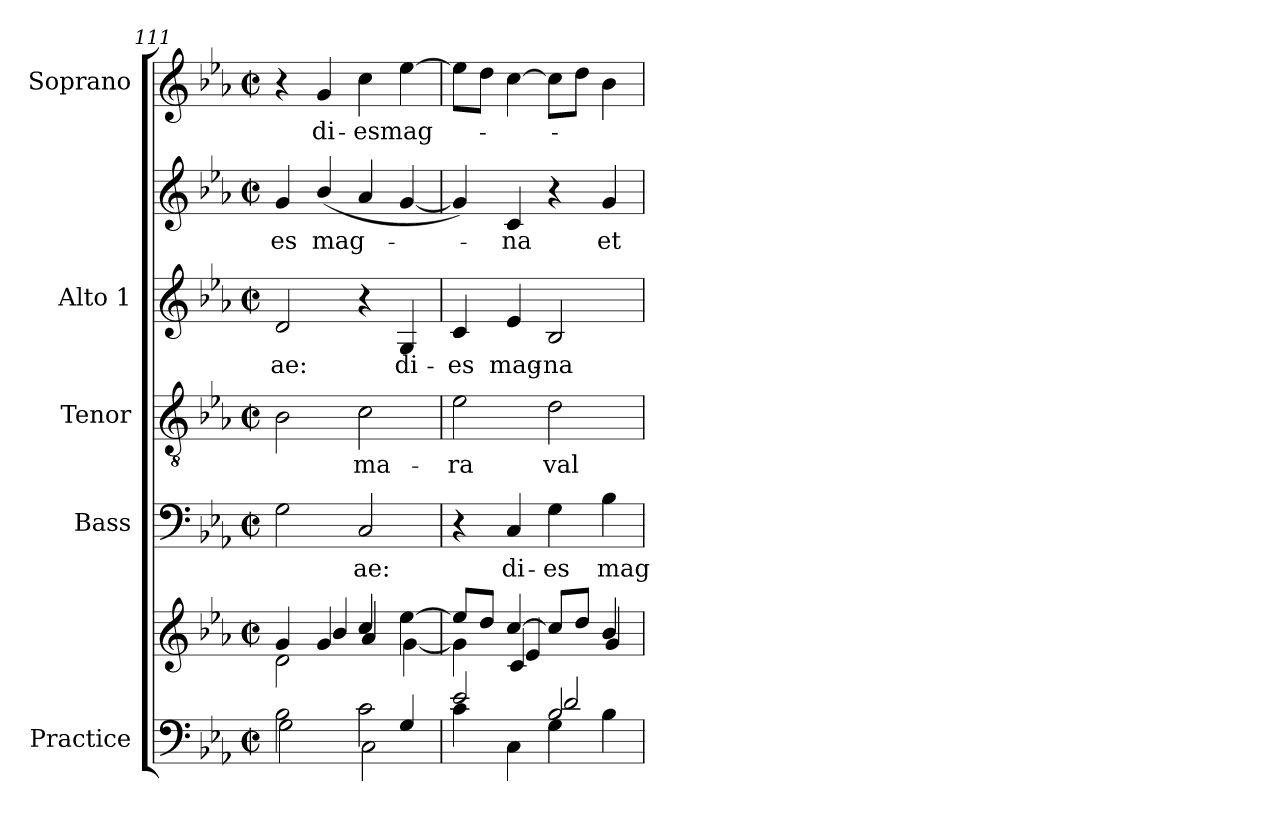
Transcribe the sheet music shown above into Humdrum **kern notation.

**kern	**kern	**kern	**text	**kern	**text	**kern	**text	**kern	**text	**kern	**text
*part5	*part5	*part4	*part4	*part3	*part3	*part2	*part2	*part2	*part2	*part1	*part1
*staff7	*staff6	*staff5	*staff5	*staff4	*staff4	*staff3	*staff3	*staff2	*staff2	*staff1	*staff1
*I"Practice	*	*I"Bass	*	*I"Tenor	*	*I"Alto 1	*	*	*	*I"Soprano	*
*	*	*I'B	*	*I'T	*	*I'A	*	*	*	*I'S	*
*clefF4	*clefG2	*clefF4	*	*clefGv2	*	*clefG2	*	*clefG2	*	*clefG2	*
*k[b-e-a-]	*k[b-e-a-]	*k[b-e-a-]	*	*k[b-e-a-]	*	*k[b-e-a-]	*	*k[b-e-a-]	*	*k[b-e-a-]	*
*E-:	*E-:	*E-:	*	*E-:	*	*E-:	*	*E-:	*	*E-:	*
*M2/2	*M2/2	*M2/2	*	*M2/2	*	*M2/2	*	*M2/2	*	*M2/2	*
*met(c|)	*met(c|)	*met(c|)	*	*met(c|)	*	*met(c|)	*	*met(c|)	*	*met(c|)	*
=111	=111	=111	=111	=111	=111	=111	=111	=111	=111	=111	=111
*^	*^	*	*	*	*	*	*	*	*	*	*
*	*^	*	*^	*	*	*	*	*	*	*	*	*	*
!	!	!	!	!	!	!	!	!	!	!	!LO:LY:b	!	!LO:LY:b	!	!
2.ryy	2B-\	2G\	4ryy	4g/	2d\	2G\	.	2B-	.	2d	ae:	4g	-es	4r	.
!	!	!	!	!	!	!	!	!	!	!	!	!	!LO:LY:b	!	!LO:LY:b
.	.	.	4g/	4b-/	.	.	.	.	.	.	.	(<4b-/	mag-	4g	di-
!	!	!	!	!	!	!	!LO:LY:b	!	!LO:LY:b	!	!	!	!	!	!LO:LY:b
.	2c\	2C\	4cc/	4a-/	4ryy	2C	ae:	2c	ma-	4r	.	4a-	.	4cc	-es
!	!	!	!	!	!	!	!	!	!	!	!LO:LY:b	!	!	!	!LO:LY:b
4G/	.	.	[4ee-\	[4g\	4ryy	.	.	.	.	4G	di-	[4g	.	[4ee-\	mag-
=112	=112	=112	=112	=112	=112	=112	=112	=112	=112	=112	=112	=112	=112	=112	=112
!	!	!	!	!	!	!	!	!	!LO:LY:b	!	!LO:LY:b	!	!	!	!
4c\	2e-/	4ryy	8ee-/]	4g\]	4ryy	4r	.	2e-\	-ra	4c	es	4g])	.	8ee-L]	.
.	.	.	8dd/J	.	.	.	.	.	.	.	.	.	.	8ddJ	.
!	!	!	!	!	!	!	!LO:LY:b	!	!	!	!LO:LY:b	!	!LO:LY:b	!	!
4ryy	.	4C\	[4cc/	4c/	4e-/	4C	di-	.	.	4e-/	mag-	4c	-na	[4cc	.
!	!	!	!	!	!	!	!LO:LY:b	!	!LO:LY:b	!	!LO:LY:b	!	!	!	!
2B-/	2d/	4G\	8cc/L]	4ryy	2ryy	4G	-es	2d	val-	2B-	-na	4r	.	8ccL]	.
.	.	.	8dd/J	.	.	.	.	.	.	.	.	.	.	8ddJ	.
!	!	!	!	!	!	!	!LO:LY:b	!	!	!	!	!	!LO:LY:b	!	!
.	.	4B-\	4b-/	4g/	.	4B-	mag-	.	.	.	.	4g	et	4b-	.
*v	*v	*v	*	*	*	*	*	*	*	*	*	*	*	*	*
*	*v	*v	*v	*	*	*	*	*	*	*	*	*	*
=	=	=	=	=	=	=	=	=	=	=	=
*-	*-	*-	*-	*-	*-	*-	*-	*-	*-	*-	*-
